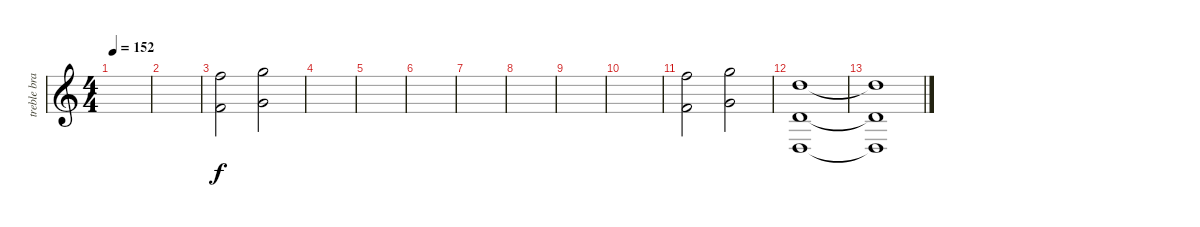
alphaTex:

\track ("treble brass" "treble bra") {instrument brasssection}
\staff {score}
\tuning (E4 B3 G3 D3 A2 E2) {hide}
\ts (4 4)
\tempo 152
\clef g2
\ks c
|
|
(13.1 6.2).2 (15.1 8.2).2 |
|
|
|
|
|
|
|
(13.1 6.2).2 (15.1 8.2).2 |
(10.1 3.2 0.4).1 |
(10.1{t} 3.2{t} 0.4{t}).1
